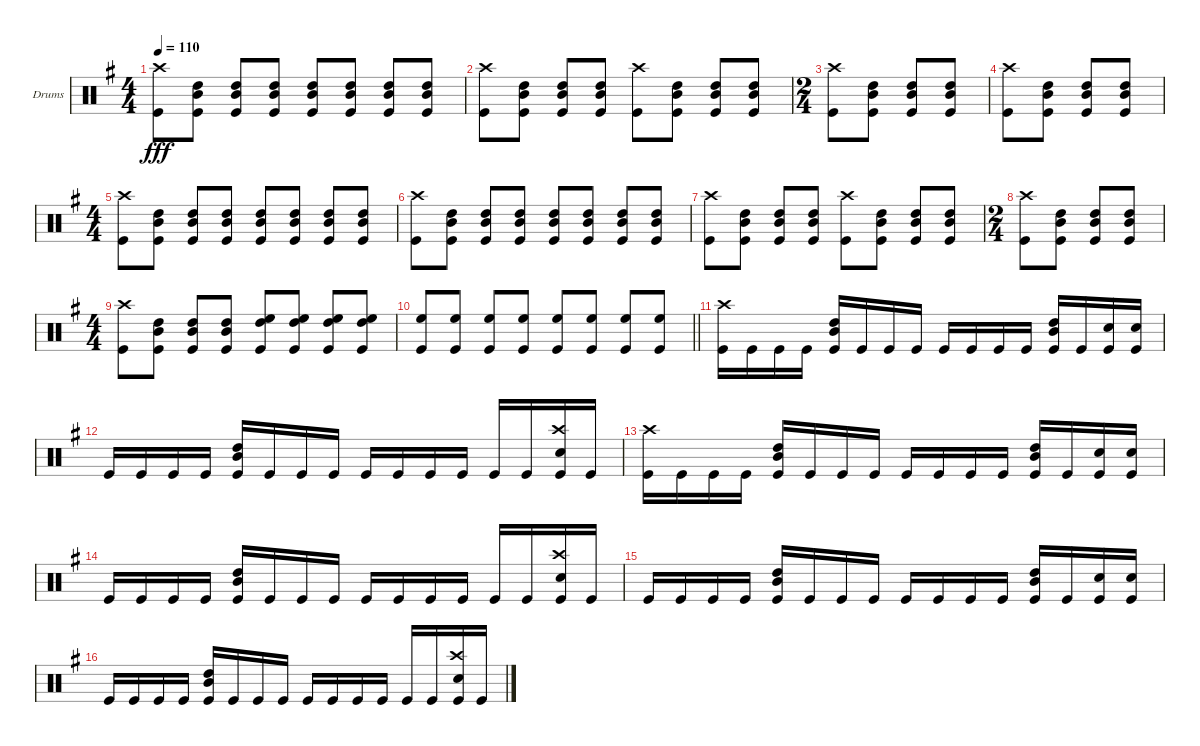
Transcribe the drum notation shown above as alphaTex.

\defaultSystemsLayout 4
\bracketExtendMode groupsimilarinstruments
\firstSystemTrackNameOrientation horizontal
\otherSystemsTrackNameOrientation horizontal
\chordDiagramsInScore
\track ("Lars U." "Drums") {instrument percussion}
\staff {score}
\articulation defaults
\ts (4 4)
\tempo 110
\clef neutral
\ks g
("Kick (hit)" "Crash high (hit)").8{dy fff} ("Kick (hit)" "High Tom (hit)" "Mid Tom (hit)").8 ("Mid Tom (hit)" "High Tom (hit)" "Kick (hit)").8 ("Kick (hit)" "High Tom (hit)" "Mid Tom (hit)").8 ("Kick (hit)" "High Tom (hit)" "Mid Tom (hit)").8 ("Kick (hit)" "High Tom (hit)" "Mid Tom (hit)").8 ("Mid Tom (hit)" "Kick (hit)" "High Tom (hit)").8 ("Mid Tom (hit)" "Kick (hit)" "High Tom (hit)").8 |
("Crash high (hit)" "Kick (hit)").8 ("High Tom (hit)" "Mid Tom (hit)" "Kick (hit)").8 ("High Tom (hit)" "Mid Tom (hit)" "Kick (hit)").8 ("Mid Tom (hit)" "High Tom (hit)" "Kick (hit)").8 ("Crash high (hit)" "Kick (hit)").8 ("Kick (hit)" "Mid Tom (hit)" "High Tom (hit)").8 ("Kick (hit)" "Mid Tom (hit)" "High Tom (hit)").8 ("Kick (hit)" "Mid Tom (hit)" "High Tom (hit)").8 |
\ts (2 4)
("Crash high (hit)" "Kick (hit)").8 ("Mid Tom (hit)" "High Tom (hit)" "Kick (hit)").8 ("Mid Tom (hit)" "High Tom (hit)" "Kick (hit)").8 ("Mid Tom (hit)" "High Tom (hit)" "Kick (hit)").8 |
("Crash high (hit)" "Kick (hit)").8 ("High Tom (hit)" "Mid Tom (hit)" "Kick (hit)").8 ("Kick (hit)" "High Tom (hit)" "Mid Tom (hit)").8 ("Kick (hit)" "High Tom (hit)" "Mid Tom (hit)").8 |
\ts (4 4)
("Kick (hit)" "Crash high (hit)").8 ("Mid Tom (hit)" "Kick (hit)" "High Tom (hit)").8 ("Mid Tom (hit)" "Kick (hit)" "High Tom (hit)").8 ("Kick (hit)" "High Tom (hit)" "Mid Tom (hit)").8 ("Kick (hit)" "High Tom (hit)" "Mid Tom (hit)").8 ("Kick (hit)" "High Tom (hit)" "Mid Tom (hit)").8 ("High Tom (hit)" "Kick (hit)" "Mid Tom (hit)").8 ("Kick (hit)" "High Tom (hit)" "Mid Tom (hit)").8 |
("Kick (hit)" "Crash high (hit)").8 ("Mid Tom (hit)" "Kick (hit)" "High Tom (hit)").8 ("Mid Tom (hit)" "Kick (hit)" "High Tom (hit)").8 ("Mid Tom (hit)" "Kick (hit)" "High Tom (hit)").8 ("Kick (hit)" "High Tom (hit)" "Mid Tom (hit)").8 ("Kick (hit)" "High Tom (hit)" "Mid Tom (hit)").8 ("Kick (hit)" "Mid Tom (hit)" "High Tom (hit)").8 ("High Tom (hit)" "Mid Tom (hit)" "Kick (hit)").8 |
("Crash high (hit)" "Kick (hit)").8 ("High Tom (hit)" "Mid Tom (hit)" "Kick (hit)").8 ("High Tom (hit)" "Mid Tom (hit)" "Kick (hit)").8 ("High Tom (hit)" "Mid Tom (hit)" "Kick (hit)").8 ("Kick (hit)" "Crash high (hit)").8 ("Kick (hit)" "Mid Tom (hit)" "High Tom (hit)").8 ("Mid Tom (hit)" "High Tom (hit)" "Kick (hit)").8 ("Mid Tom (hit)" "High Tom (hit)" "Kick (hit)").8 |
\ts (2 4)
("Crash high (hit)" "Kick (hit)").8 ("Kick (hit)" "Mid Tom (hit)" "High Tom (hit)").8 ("Kick (hit)" "Mid Tom (hit)" "High Tom (hit)").8 ("Kick (hit)" "Mid Tom (hit)" "High Tom (hit)").8 |
\ts (4 4)
("Kick (hit)" "Crash high (hit)").8 ("Kick (hit)" "Mid Tom (hit)" "High Tom (hit)").8 ("Mid Tom (hit)" "Kick (hit)" "High Tom (hit)").8 ("Kick (hit)" "Mid Tom (hit)" "High Tom (hit)").8 ("High Floor Tom (hit)" "High Tom (hit)" "Kick (hit)").8 ("High Floor Tom (hit)" "High Tom (hit)" "Kick (hit)").8 ("High Tom (hit)" "High Floor Tom (hit)" "Kick (hit)").8 ("Kick (hit)" "High Floor Tom (hit)" "High Tom (hit)").8 |
\barLineRight lightlight
("Kick (hit)" "High Floor Tom (hit)").8 ("Kick (hit)" "High Floor Tom (hit)").8 ("Kick (hit)" "High Floor Tom (hit)").8 ("High Floor Tom (hit)" "Kick (hit)").8 ("Kick (hit)" "High Floor Tom (hit)").8 ("Kick (hit)" "High Floor Tom (hit)").8 ("Kick (hit)" "High Floor Tom (hit)").8 ("High Floor Tom (hit)" "Kick (hit)").8 |
("Kick (hit)" "Crash high (hit)").16 "Kick (hit)".16 "Kick (hit)".16 "Kick (hit)".16 ("Kick (hit)" "Mid Tom (hit)" "High Tom (hit)").16 "Kick (hit)".16 "Kick (hit)".16 "Kick (hit)".16 "Kick (hit)".16 "Kick (hit)".16 "Kick (hit)".16 "Kick (hit)".16 ("Kick (hit)" "Mid Tom (hit)" "High Tom (hit)").16 "Kick (hit)".16 ("Kick (hit)" "Snare (hit) 2").16 ("Kick (hit)" "Snare (hit) 2").16 |
"Kick (hit)".16 "Kick (hit)".16 "Kick (hit)".16 "Kick (hit)".16 ("Mid Tom (hit)" "Kick (hit)" "High Tom (hit)").16 "Kick (hit)".16 "Kick (hit)".16 "Kick (hit)".16 "Kick (hit)".16 "Kick (hit)".16 "Kick (hit)".16 "Kick (hit)".16 "Kick (hit)".16 "Kick (hit)".16 ("Crash high (hit)" "Snare (hit) 2" "Kick (hit)").16 "Kick (hit)".16 |
("Kick (hit)" "Crash high (hit)").16 "Kick (hit)".16 "Kick (hit)".16 "Kick (hit)".16 ("Kick (hit)" "Mid Tom (hit)" "High Tom (hit)").16 "Kick (hit)".16 "Kick (hit)".16 "Kick (hit)".16 "Kick (hit)".16 "Kick (hit)".16 "Kick (hit)".16 "Kick (hit)".16 ("Kick (hit)" "Mid Tom (hit)" "High Tom (hit)").16 "Kick (hit)".16 ("Kick (hit)" "Snare (hit) 2").16 ("Kick (hit)" "Snare (hit) 2").16 |
"Kick (hit)".16 "Kick (hit)".16 "Kick (hit)".16 "Kick (hit)".16 ("Mid Tom (hit)" "Kick (hit)" "High Tom (hit)").16 "Kick (hit)".16 "Kick (hit)".16 "Kick (hit)".16 "Kick (hit)".16 "Kick (hit)".16 "Kick (hit)".16 "Kick (hit)".16 "Kick (hit)".16 "Kick (hit)".16 ("Crash high (hit)" "Snare (hit) 2" "Kick (hit)").16 "Kick (hit)".16 |
"Kick (hit)".16 "Kick (hit)".16 "Kick (hit)".16 "Kick (hit)".16 ("Kick (hit)" "Mid Tom (hit)" "High Tom (hit)").16 "Kick (hit)".16 "Kick (hit)".16 "Kick (hit)".16 "Kick (hit)".16 "Kick (hit)".16 "Kick (hit)".16 "Kick (hit)".16 ("Kick (hit)" "Mid Tom (hit)" "High Tom (hit)").16 "Kick (hit)".16 ("Kick (hit)" "Snare (hit) 2").16 ("Snare (hit) 2" "Kick (hit)").16 |
"Kick (hit)".16 "Kick (hit)".16 "Kick (hit)".16 "Kick (hit)".16 ("Mid Tom (hit)" "Kick (hit)" "High Tom (hit)").16 "Kick (hit)".16 "Kick (hit)".16 "Kick (hit)".16 "Kick (hit)".16 "Kick (hit)".16 "Kick (hit)".16 "Kick (hit)".16 "Kick (hit)".16 "Kick (hit)".16 ("Snare (hit) 2" "Kick (hit)" "Crash high (hit)").16 "Kick (hit)".16
